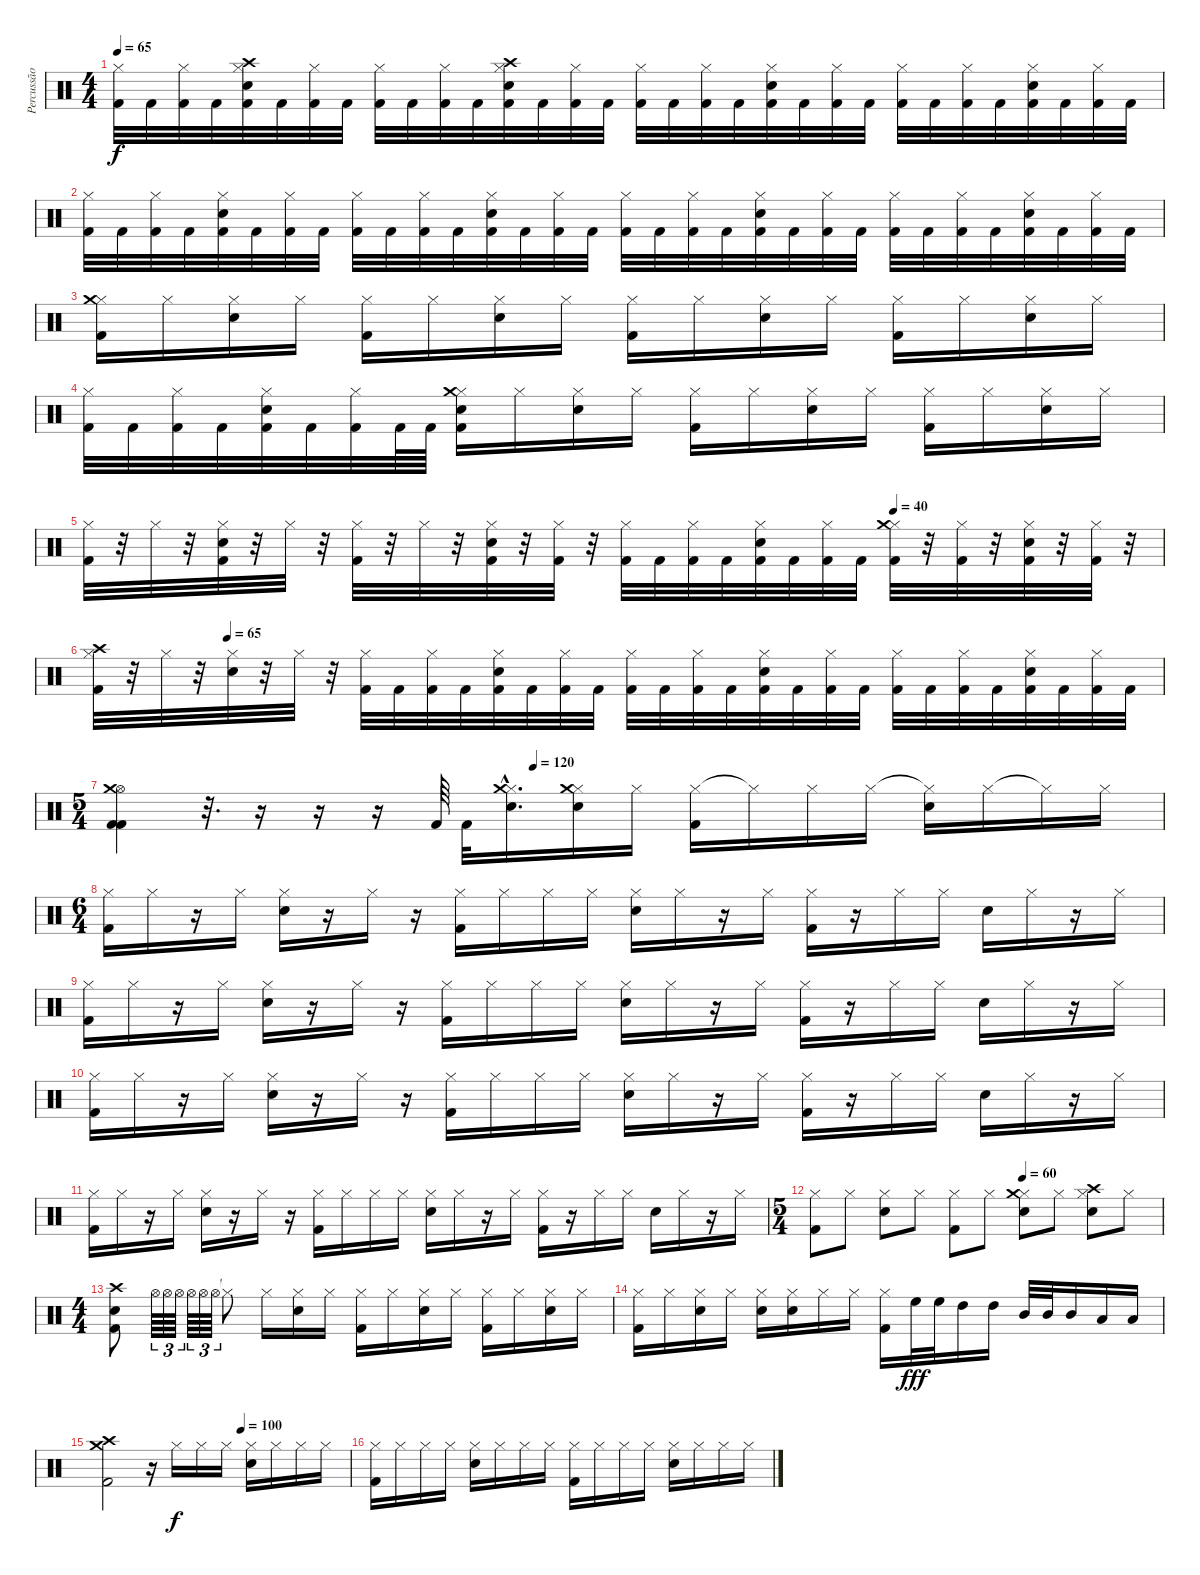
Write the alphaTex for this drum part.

\track ("Percussão" "Percussão") {instrument percussion}
\staff {score}
\articulation defaults
\ts (4 4)
\tempo 65
\clef neutral
\ks c
("Hi-Hat (closed)" "Kick (hit) 2").32{dy f} "Kick (hit) 2".32 ("Hi-Hat (closed)" "Kick (hit) 2").32 "Kick (hit) 2".32 ("Hi-Hat (closed)" "Kick (hit) 2" "Snare (hit) 2" "Crash high (hit)").32 "Kick (hit) 2".32 ("Hi-Hat (closed)" "Kick (hit) 2").32 "Kick (hit) 2".32 ("Hi-Hat (closed)" "Kick (hit) 2").32 "Kick (hit) 2".32 ("Hi-Hat (closed)" "Kick (hit) 2").32 "Kick (hit) 2".32 ("Hi-Hat (closed)" "Kick (hit) 2" "Snare (hit) 2" "Crash high (hit)").32 "Kick (hit) 2".32 ("Hi-Hat (closed)" "Kick (hit) 2").32 "Kick (hit) 2".32 ("Hi-Hat (closed)" "Kick (hit) 2").32 "Kick (hit) 2".32 ("Hi-Hat (closed)" "Kick (hit) 2").32 "Kick (hit) 2".32 ("Hi-Hat (closed)" "Kick (hit) 2" "Snare (hit) 2").32 "Kick (hit) 2".32 ("Hi-Hat (closed)" "Kick (hit) 2").32 "Kick (hit) 2".32 ("Hi-Hat (closed)" "Kick (hit) 2").32 "Kick (hit) 2".32 ("Hi-Hat (closed)" "Kick (hit) 2").32 "Kick (hit) 2".32 ("Hi-Hat (closed)" "Kick (hit) 2" "Snare (hit) 2").32 "Kick (hit) 2".32 ("Hi-Hat (closed)" "Kick (hit) 2").32 "Kick (hit) 2".32 |
("Hi-Hat (closed)" "Kick (hit) 2").32 "Kick (hit) 2".32 ("Hi-Hat (closed)" "Kick (hit) 2").32 "Kick (hit) 2".32 ("Hi-Hat (closed)" "Kick (hit) 2" "Snare (hit) 2").32 "Kick (hit) 2".32 ("Hi-Hat (closed)" "Kick (hit) 2").32 "Kick (hit) 2".32 ("Hi-Hat (closed)" "Kick (hit) 2").32 "Kick (hit) 2".32 ("Hi-Hat (closed)" "Kick (hit) 2").32 "Kick (hit) 2".32 ("Hi-Hat (closed)" "Kick (hit) 2" "Snare (hit) 2").32 "Kick (hit) 2".32 ("Hi-Hat (closed)" "Kick (hit) 2").32 "Kick (hit) 2".32 ("Hi-Hat (closed)" "Kick (hit) 2").32 "Kick (hit) 2".32 ("Hi-Hat (closed)" "Kick (hit) 2").32 "Kick (hit) 2".32 ("Hi-Hat (closed)" "Kick (hit) 2" "Snare (hit) 2").32 "Kick (hit) 2".32 ("Hi-Hat (closed)" "Kick (hit) 2").32 "Kick (hit) 2".32 ("Hi-Hat (closed)" "Kick (hit) 2").32 "Kick (hit) 2".32 ("Hi-Hat (closed)" "Kick (hit) 2").32 "Kick (hit) 2".32 ("Hi-Hat (closed)" "Kick (hit) 2" "Snare (hit) 2").32 "Kick (hit) 2".32 ("Hi-Hat (closed)" "Kick (hit) 2").32 "Kick (hit) 2".32 |
("Hi-Hat (closed)" "Kick (hit) 2" "Crash medium (hit)").16 "Hi-Hat (closed)".16 ("Hi-Hat (closed)" "Snare (hit) 2").16 "Hi-Hat (closed)".16 ("Hi-Hat (closed)" "Kick (hit) 2").16 "Hi-Hat (closed)".16 ("Hi-Hat (closed)" "Snare (hit) 2").16 "Hi-Hat (closed)".16 ("Hi-Hat (closed)" "Kick (hit) 2").16 "Hi-Hat (closed)".16 ("Hi-Hat (closed)" "Snare (hit) 2").16 "Hi-Hat (closed)".16 ("Hi-Hat (closed)" "Kick (hit) 2").16 "Hi-Hat (closed)".16 ("Hi-Hat (closed)" "Snare (hit) 2").16 "Hi-Hat (closed)".16 |
("Hi-Hat (closed)" "Kick (hit) 2").32 "Kick (hit) 2".32 ("Hi-Hat (closed)" "Kick (hit) 2").32 "Kick (hit) 2".32 ("Hi-Hat (closed)" "Kick (hit) 2" "Snare (hit) 2").32 "Kick (hit) 2".32 ("Hi-Hat (closed)" "Kick (hit) 2").32 "Kick (hit) 2".64 "Kick (hit) 2".64 ("Hi-Hat (closed)" "Kick (hit) 2" "Crash medium (hit)" "Snare (hit) 2").16 "Hi-Hat (closed)".16 ("Hi-Hat (closed)" "Snare (hit) 2").16 "Hi-Hat (closed)".16 ("Hi-Hat (closed)" "Kick (hit) 2").16 "Hi-Hat (closed)".16 ("Hi-Hat (closed)" "Snare (hit) 2").16 "Hi-Hat (closed)".16 ("Hi-Hat (closed)" "Kick (hit) 2").16 "Hi-Hat (closed)".16 ("Hi-Hat (closed)" "Snare (hit) 2").16 "Hi-Hat (closed)".16 |
\tempo (40 0.75)
("Hi-Hat (closed)" "Kick (hit) 2").32 r.32 "Hi-Hat (closed)".32 r.32 ("Hi-Hat (closed)" "Kick (hit) 2" "Snare (hit) 2").32 r.32 "Hi-Hat (closed)".32 r.32 ("Hi-Hat (closed)" "Kick (hit) 2").32 r.32 "Hi-Hat (closed)".32 r.32 ("Hi-Hat (closed)" "Kick (hit) 2" "Snare (hit) 2").32 r.32 ("Hi-Hat (closed)" "Kick (hit) 2").32 r.32 ("Hi-Hat (closed)" "Kick (hit) 2").32 "Kick (hit) 2".32 ("Hi-Hat (closed)" "Kick (hit) 2").32 "Kick (hit) 2".32 ("Hi-Hat (closed)" "Kick (hit) 2" "Snare (hit) 2").32 "Kick (hit) 2".32 ("Hi-Hat (closed)" "Kick (hit) 2").32 "Kick (hit) 2".32 ("Hi-Hat (closed)" "Kick (hit) 2" "Crash medium (hit)").32 r.32 ("Hi-Hat (closed)" "Kick (hit) 2").32 r.32 ("Hi-Hat (closed)" "Kick (hit) 2" "Snare (hit) 2").32 r.32 ("Hi-Hat (closed)" "Kick (hit) 2").32 r.32 |
\tempo (65 0.125)
("Hi-Hat (closed)" "Kick (hit) 2" "Crash high (hit)").32 r.32 "Hi-Hat (closed)".32 r.32 ("Hi-Hat (closed)" "Snare (hit) 2").32 r.32 "Hi-Hat (closed)".32 r.32 ("Hi-Hat (closed)" "Kick (hit) 2").32 "Kick (hit) 2".32 ("Hi-Hat (closed)" "Kick (hit) 2").32 "Kick (hit) 2".32 ("Hi-Hat (closed)" "Kick (hit) 2" "Snare (hit) 2").32 "Kick (hit) 2".32 ("Hi-Hat (closed)" "Kick (hit) 2").32 "Kick (hit) 2".32 ("Hi-Hat (closed)" "Kick (hit) 2").32 "Kick (hit) 2".32 ("Hi-Hat (closed)" "Kick (hit) 2").32 "Kick (hit) 2".32 ("Hi-Hat (closed)" "Kick (hit) 2" "Snare (hit) 2").32 "Kick (hit) 2".32 ("Hi-Hat (closed)" "Kick (hit) 2").32 "Kick (hit) 2".32 ("Hi-Hat (closed)" "Kick (hit) 2").32 "Kick (hit) 2".32 ("Hi-Hat (closed)" "Kick (hit) 2").32 "Kick (hit) 2".32 ("Hi-Hat (closed)" "Kick (hit) 2" "Snare (hit) 2").32 "Kick (hit) 2".32 ("Hi-Hat (closed)" "Kick (hit) 2").32 "Kick (hit) 2".32 |
\ts (5 4)
\tempo (120 0.4)
("Hi-Hat (open)" "Crash medium (hit)" "Kick (hit) 2" "Kick (hit) 2").4 r.32{d} r.16 r.16 r.16 "Kick (hit) 2".64 "Kick (hit) 2".32 ("Hi-Hat (closed)"{hac} "Snare (hit) 2"{hac} "Crash medium (hit)"{hac}).16{d} ("Hi-Hat (closed)" "Snare (hit) 2" "Crash medium (hit)").16 "Hi-Hat (closed)".16 ("Hi-Hat (closed)" "Kick (hit) 2").16 "Hi-Hat (closed)"{t}.16 "Hi-Hat (closed)".16 "Hi-Hat (closed)".16 ("Hi-Hat (closed)"{t} "Snare (hit) 2").16 "Hi-Hat (closed)".16 "Hi-Hat (closed)"{t}.16 "Hi-Hat (closed)".16 |
\ts (6 4)
("Hi-Hat (closed)" "Kick (hit) 2").16 "Hi-Hat (closed)".16 r.16 "Hi-Hat (closed)".16 ("Hi-Hat (closed)" "Snare (hit) 2").16 r.16 "Hi-Hat (closed)".16 r.16 ("Hi-Hat (closed)" "Kick (hit) 2").16 "Hi-Hat (closed)".16 "Hi-Hat (closed)".16 "Hi-Hat (closed)".16 ("Hi-Hat (closed)" "Snare (hit) 2").16 "Hi-Hat (closed)".16 r.16 "Hi-Hat (closed)".16 ("Hi-Hat (closed)" "Kick (hit) 2").16 r.16 "Hi-Hat (closed)".16 "Hi-Hat (closed)".16 "Snare (hit) 2".16 "Hi-Hat (closed)".16 r.16 "Hi-Hat (closed)".16 |
("Hi-Hat (closed)" "Kick (hit) 2").16 "Hi-Hat (closed)".16 r.16 "Hi-Hat (closed)".16 ("Hi-Hat (closed)" "Snare (hit) 2").16 r.16 "Hi-Hat (closed)".16 r.16 ("Hi-Hat (closed)" "Kick (hit) 2").16 "Hi-Hat (closed)".16 "Hi-Hat (closed)".16 "Hi-Hat (closed)".16 ("Hi-Hat (closed)" "Snare (hit) 2").16 "Hi-Hat (closed)".16 r.16 "Hi-Hat (closed)".16 ("Hi-Hat (closed)" "Kick (hit) 2").16 r.16 "Hi-Hat (closed)".16 "Hi-Hat (closed)".16 "Snare (hit) 2".16 "Hi-Hat (closed)".16 r.16 "Hi-Hat (closed)".16 |
("Hi-Hat (closed)" "Kick (hit) 2").16 "Hi-Hat (closed)".16 r.16 "Hi-Hat (closed)".16 ("Hi-Hat (closed)" "Snare (hit) 2").16 r.16 "Hi-Hat (closed)".16 r.16 ("Hi-Hat (closed)" "Kick (hit) 2").16 "Hi-Hat (closed)".16 "Hi-Hat (closed)".16 "Hi-Hat (closed)".16 ("Hi-Hat (closed)" "Snare (hit) 2").16 "Hi-Hat (closed)".16 r.16 "Hi-Hat (closed)".16 ("Hi-Hat (closed)" "Kick (hit) 2").16 r.16 "Hi-Hat (closed)".16 "Hi-Hat (closed)".16 "Snare (hit) 2".16 "Hi-Hat (closed)".16 r.16 "Hi-Hat (closed)".16 |
("Hi-Hat (closed)" "Kick (hit) 2").16 "Hi-Hat (closed)".16 r.16 "Hi-Hat (closed)".16 ("Hi-Hat (closed)" "Snare (hit) 2").16 r.16 "Hi-Hat (closed)".16 r.16 ("Hi-Hat (closed)" "Kick (hit) 2").16 "Hi-Hat (closed)".16 "Hi-Hat (closed)".16 "Hi-Hat (closed)".16 ("Hi-Hat (closed)" "Snare (hit) 2").16 "Hi-Hat (closed)".16 r.16 "Hi-Hat (closed)".16 ("Hi-Hat (closed)" "Kick (hit) 2").16 r.16 "Hi-Hat (closed)".16 "Hi-Hat (closed)".16 "Snare (hit) 2".16 "Hi-Hat (closed)".16 r.16 "Hi-Hat (closed)".16 |
\ts (5 4)
\tempo (60 0.6)
("Hi-Hat (closed)" "Kick (hit) 2").8 "Hi-Hat (closed)".8 ("Hi-Hat (closed)" "Snare (hit) 2").8 "Hi-Hat (closed)".8 ("Hi-Hat (closed)" "Kick (hit) 2").8 "Hi-Hat (closed)".8 ("Hi-Hat (closed)" "Snare (hit) 2" "Crash medium (hit)").8 "Hi-Hat (closed)".8 ("Hi-Hat (closed)" "Snare (hit) 2" "Crash high (hit)").8 "Hi-Hat (closed)".8 |
\ts (4 4)
("Crash high (hit)" "Snare (hit) 2" "Kick (hit) 2").8 "Hi-Hat (open)".64{tu (3 2)} "Hi-Hat (open)".64{tu (3 2)} "Hi-Hat (open)".64{tu (3 2)} "Hi-Hat (open)".64{tu (3 2)} "Hi-Hat (open)".64{tu (3 2)} "Hi-Hat (open)".64{tu (3 2)} "Hi-Hat (closed)"{t}.8 "Hi-Hat (closed)".16 ("Hi-Hat (closed)" "Snare (hit) 2").16 "Hi-Hat (closed)".16 ("Hi-Hat (closed)" "Kick (hit) 2").16 "Hi-Hat (closed)".16 ("Hi-Hat (closed)" "Snare (hit) 2").16 "Hi-Hat (closed)".16 ("Hi-Hat (closed)" "Kick (hit) 2").16 "Hi-Hat (closed)".16 ("Hi-Hat (closed)" "Snare (hit) 2").16 "Hi-Hat (closed)".16 |
("Hi-Hat (closed)" "Kick (hit) 2").16 "Hi-Hat (closed)".16 ("Hi-Hat (closed)" "Snare (hit) 2").16 "Hi-Hat (closed)".16 ("Hi-Hat (closed)" "Snare (hit) 2").16 ("Hi-Hat (closed)" "Snare (hit) 2").16 "Hi-Hat (closed)".16 "Hi-Hat (closed)".16 ("Hi-Hat (closed)" "Kick (hit) 2").16 "High Floor Tom (hit)".32{dy fff} "High Floor Tom (hit)".32 "High Tom (hit)".16 "High Tom (hit)".16 "Mid Tom (hit)".32 "Mid Tom (hit)".32 "Mid Tom (hit)".16 "Low Tom (hit)".16 "Low Tom (hit)".16 |
\tempo (100 0.5625)
("Crash medium (hit)" "Kick (hit) 2" "Crash high (hit)").2 r.16 "Hi-Hat (closed)".16{dy f} "Hi-Hat (closed)".16 "Hi-Hat (closed)".16 ("Hi-Hat (closed)" "Snare (hit) 2").16 "Hi-Hat (closed)".16 "Hi-Hat (closed)".16 "Hi-Hat (closed)".16 |
("Hi-Hat (closed)" "Kick (hit) 2").16 "Hi-Hat (closed)".16 "Hi-Hat (closed)".16 "Hi-Hat (closed)".16 ("Hi-Hat (closed)" "Snare (hit) 2").16 "Hi-Hat (closed)".16 "Hi-Hat (closed)".16 "Hi-Hat (closed)".16 ("Hi-Hat (closed)" "Kick (hit) 2").16 "Hi-Hat (closed)".16 "Hi-Hat (closed)".16 "Hi-Hat (closed)".16 ("Hi-Hat (closed)" "Snare (hit) 2").16 "Hi-Hat (closed)".16 "Hi-Hat (closed)".16 "Hi-Hat (closed)".16
